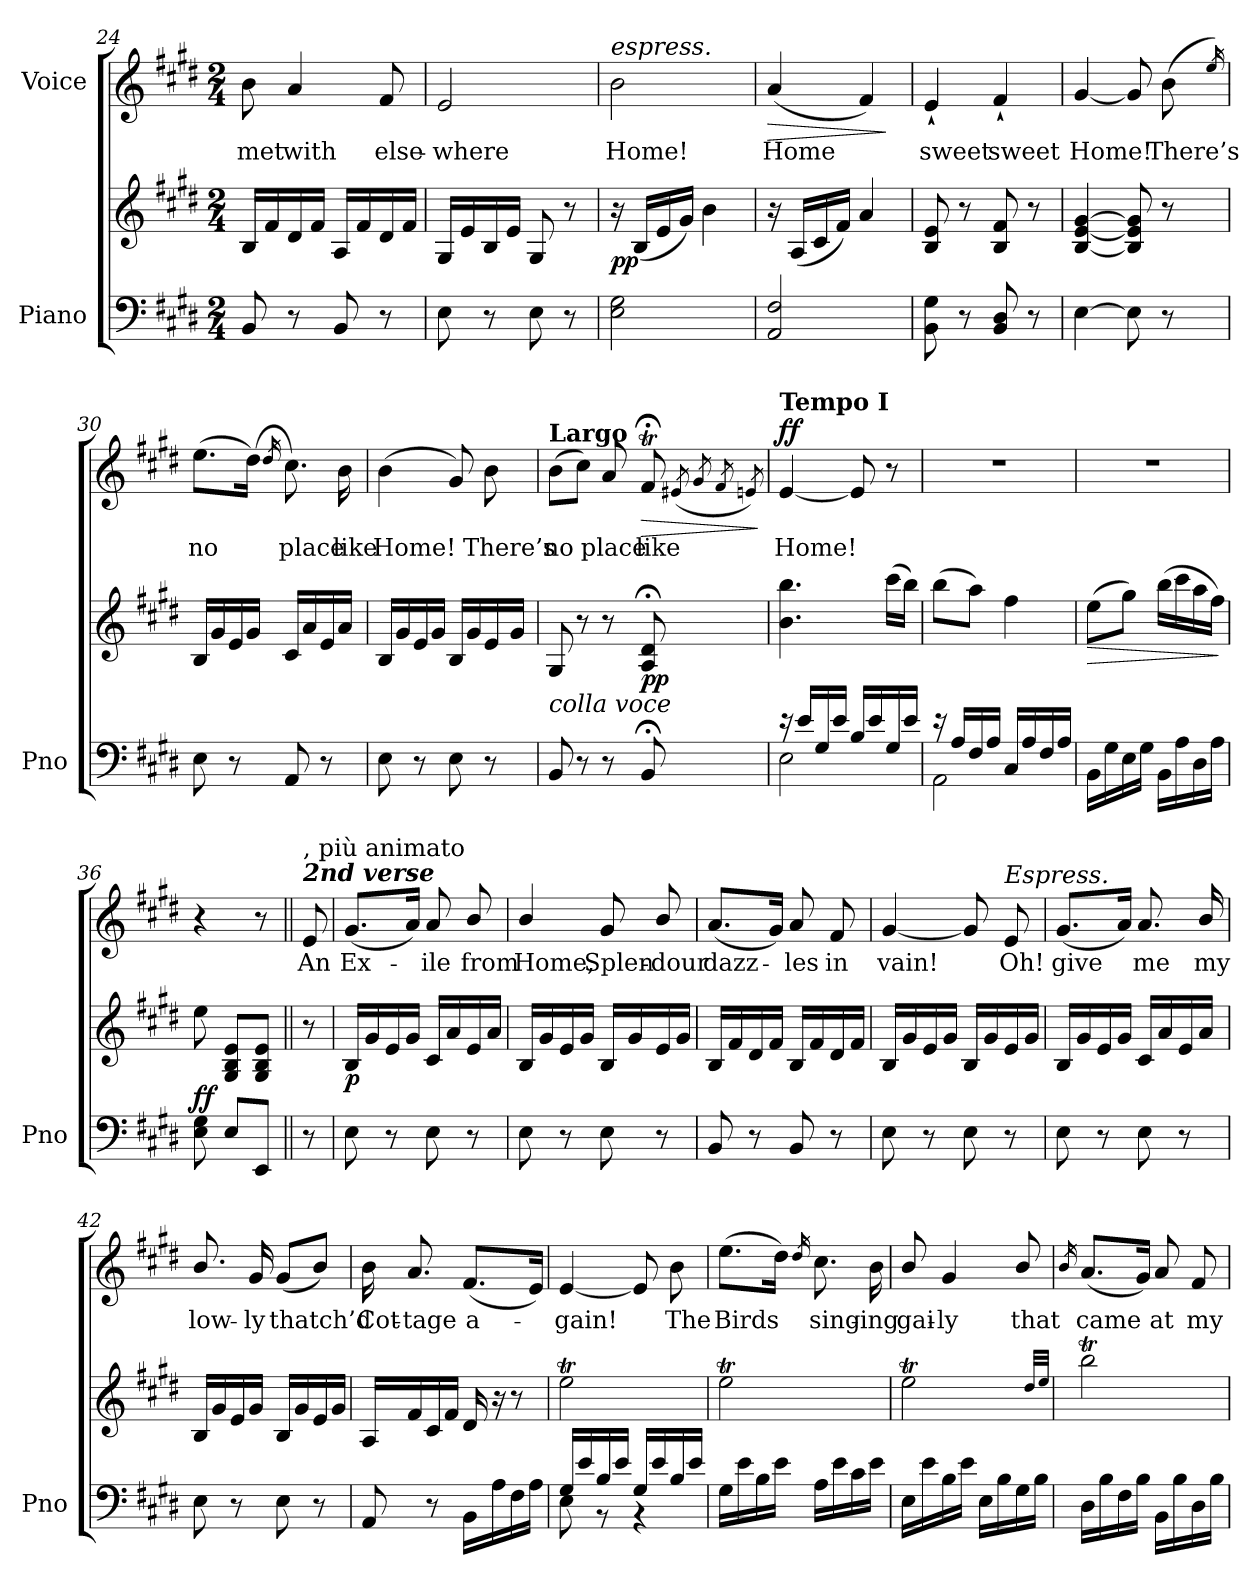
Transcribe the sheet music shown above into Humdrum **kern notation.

**kern	**kern	**dynam	**kern	**text	**dynam
*part2	*part2	*part2	*part1	*part1	*part1
*staff3	*staff2	*staff2/3	*staff1	*staff1	*staff1
*I"Piano	*	*	*I"Voice	*	*
*I'Pno	*	*	*	*	*
*clefF4	*clefG2	*	*clefG2	*	*
*k[f#c#g#d#]	*k[f#c#g#d#]	*	*k[f#c#g#d#]	*	*
*M2/4	*M2/4	*	*M2/4	*	*
=24	=24	=24	=24	=24	=24
8BB/	16B/LL	.	8b\	met	.
.	16f#/	.	.	.	.
8r	16d#/	.	4a/	with	.
.	16f#/JJ	.	.	.	.
8BB/	16A/LL	.	.	.	.
.	16f#/	.	.	.	.
8r	16d#/	.	8f#/	else-	.
.	16f#/JJ	.	.	.	.
=25	=25	=25	=25	=25	=25
8E\	16G#/LL	.	2e/	-where	.
.	16e/	.	.	.	.
8r	16B/	.	.	.	.
.	16e/JJ	.	.	.	.
8E\	8G#/	.	.	.	.
8r	8r	.	.	.	.
=26	=26	=26	=26	=26	=26
!	!	!	!LO:TX:i:t=espress.	!	!
!	!	!LO:DY:b	!	!	!
2E\ 2G#\	16r	pp	2b\	Home!	.
.	(16B/LL	.	.	.	.
.	16e/	.	.	.	.
.	16g#/JJ)	.	.	.	.
.	4b\	.	.	.	.
=27	=27	=27	=27	=27	=27
!	!	!	!	!	!LO:HP:b
2AA/ 2F#/	16r	.	(4a/	Home	>
.	(16A/LL	.	.	.	.
.	16c#/	.	.	.	.
.	16f#/JJ)	.	.	.	.
.	4a/	.	4f#/)	.	.
.	.	.	.	.	]
=28	=28	=28	=28	=28	=28
8BB\ 8G#\	8B/ 8e/	.	4e`>/	sweet	.
8r	8r	.	.	.	.
8BB/ 8D#/	8B/ 8f#/	.	4f#`>/	sweet	.
8r	8r	.	.	.	.
=29	=29	=29	=29	=29	=29
[4E\	[4B/ [>4e/ [4g#/	.	[4g#/	Home!	.
8E\]	8B/] 8e/] 8g#/]	.	8g#/]	.	.
8r	8r	.	(>8b\	There’s	.
.	.	.	16qee/)	.	.
=30	=30	=30	=30	=30	=30
8E\	16B/LL	.	(8.ee\L	no	.
.	16g#/	.	.	.	.
8r	16e/	.	.	.	.
.	16g#/JJ	.	(<16dd#\Jk)	.	.
.	.	.	16qdd#/	.	.
8AA/	16c#/LL	.	8.cc#\)	place	.
.	16a/	.	.	.	.
8r	16e/	.	.	.	.
.	16a/JJ	.	16b\	like	.
=31	=31	=31	=31	=31	=31
8E\	16B/LL	.	(<4b\	Home!	.
.	16g#/	.	.	.	.
8r	16e/	.	.	.	.
.	16g#/JJ	.	.	.	.
8E\	16B/LL	.	8g#/)	.	.
.	16g#/	.	.	.	.
8r	16e/	.	8b\	There’s	.
.	16g#/JJ	.	.	.	.
=32	=32	=32	=32	=32	=32
!	!	!	!LO:TX:a:B:t=Largo	!	!
!LO:TX:i:t=colla voce	!	!	!	!	!
8BB/	8G#/	.	(8b\L	no	.
8r	8r	.	8cc#\J)	.	.
8r	8r	.	8a/	place	.
!	!	!LO:DY:b	!	!	!LO:HP:b
8BB;/	8A/;< 8d#/;<	pp	8f#;<T/	like	>
!	!	!	!LO:N:head=solid	!	!
.	.	.	(8qe#X/	.	.
!	!	!	!LO:N:head=solid	!	!
.	.	.	8qg#/	.	.
!	!	!	!LO:N:head=solid	!	!
.	.	.	8qf#/	.	.
!	!	!	!LO:N:head=solid	!	!
.	.	.	8qen/)	.	.
.	.	.	.	.	]
=33	=33	=33	=33	=33	=33
*^	*	*	*	*	*
!	!	!	!	!LO:TX:a:B:t=Tempo I	!	!
!	!	!	!LO:DY:b	!	!	!
!	!	!	!LO:DY:n=1:b	!	!	!LO:DY:b
16r	2E\	4.b\ 4.bb\	ff other-dynamics	[4e/	Home!	ff
16e/LL	.	.	.	.	.	.
16G#/	.	.	.	.	.	.
16e/JJ	.	.	.	.	.	.
16B/LL	.	.	.	8e/]	.	.
16e/	.	.	.	.	.	.
16G#/	.	(16ccc#\LL	.	8r	.	.
16e/JJ	.	16bb\JJ)	.	.	.	.
=34	=34	=34	=34	=34	=34	=34
16r	2AA\	(8bb\L	.	2r	.	.
16A/LL	.	.	.	.	.	.
16F#/	.	8aa\J)	.	.	.	.
16A/JJ	.	.	.	.	.	.
16C#/LL	.	4ff#\	.	.	.	.
16A/	.	.	.	.	.	.
16F#/	.	.	.	.	.	.
16A/JJ	.	.	.	.	.	.
*v	*v	*	*	*	*	*
=35	=35	=35	=35	=35	=35
!	!	!LO:HP:b	!	!	!
16BB\LL	(8ee\L	>	2r	.	.
16G#\	.	.	.	.	.
16E\	8gg#\J)	.	.	.	.
16G#\JJ	.	.	.	.	.
16BB\LL	(16bb\LL	.	.	.	.
16A\	16ccc#\	.	.	.	.
16D#\	16aa\	.	.	.	.
16A\JJ	16ff#\JJ)	.	.	.	.
.	.	]	.	.	.
=36	=36	=36	=36	=36	=36
!	!	!LO:DY:b	!	!	!
8E\ 8G#\	8ee\	ff	4r	.	.
8E/L	8G#/ 8B/ 8e/L	.	.	.	.
8EE/J	8G#/ 8B/ 8e/J	.	8r	.	.
=36X2||	=36X2||	=36X2||	=36X2||	=36X2||	=36X2||
!	!	!	!LO:TX:Bi:t=2nd verse	!	!
!	!	!	!LO:TX:t=, più animato	!	!
8r	8r	.	8e/	An	.
=37	=37	=37	=37	=37	=37
!	!	!LO:DY:b	!	!	!
8E\	16B/LL	p	(8.g#/L	Ex-	.
.	16g#/	.	.	.	.
8r	16e/	.	.	.	.
.	16g#/JJ	.	16a/Jk)	.	.
8E\	16c#/LL	.	8a/	-ile	.
.	16a/	.	.	.	.
8r	16e/	.	8b/	from	.
.	16a/JJ	.	.	.	.
=38	=38	=38	=38	=38	=38
8E\	16B/LL	.	4b/	Home,	.
.	16g#/	.	.	.	.
8r	16e/	.	.	.	.
.	16g#/JJ	.	.	.	.
8E\	16B/LL	.	8g#/	Splen-	.
.	16g#/	.	.	.	.
8r	16e/	.	8b/	-dour	.
.	16g#/JJ	.	.	.	.
=39	=39	=39	=39	=39	=39
8BB/	16B/LL	.	(8.a/L	dazz-	.
.	16f#/	.	.	.	.
8r	16d#/	.	.	.	.
.	16f#/JJ	.	16g#/Jk)	.	.
8BB/	16B/LL	.	8a/	-les	.
.	16f#/	.	.	.	.
8r	16d#/	.	8f#/	in	.
.	16f#/JJ	.	.	.	.
=40	=40	=40	=40	=40	=40
8E\	16B/LL	.	[4g#/	vain!	.
.	16g#/	.	.	.	.
8r	16e/	.	.	.	.
.	16g#/JJ	.	.	.	.
8E\	16B/LL	.	8g#/]	.	.
.	16g#/	.	.	.	.
!	!	!	!LO:TX:i:t=Espress.	!	!
8r	16e/	.	8e/	Oh!	.
.	16g#/JJ	.	.	.	.
=41	=41	=41	=41	=41	=41
8E\	16B/LL	.	(8.g#/L	give	.
.	16g#/	.	.	.	.
8r	16e/	.	.	.	.
.	16g#/JJ	.	16a/Jk)	.	.
8E\	16c#/LL	.	8.a/	me	.
.	16a/	.	.	.	.
8r	16e/	.	.	.	.
.	16a/JJ	.	16b/	my	.
=42	=42	=42	=42	=42	=42
8E\	16B/LL	.	8.b/	low-	.
.	16g#/	.	.	.	.
8r	16e/	.	.	.	.
.	16g#/JJ	.	16g#/	-ly	.
8E\	16B/LL	.	(8g#/L	thatch’d	.
.	16g#/	.	.	.	.
8r	16e/	.	8b/J)	.	.
.	16g#/JJ	.	.	.	.
=43	=43	=43	=43	=43	=43
8AA/	16A/LL	.	16b\	Cot-	.
.	16f#/	.	8.a/	-tage	.
8r	16c#/	.	.	.	.
.	16f#/JJ	.	.	.	.
16BB\LL	16d#/	.	(8.f#/L	a-	.
16A\	16r	.	.	.	.
16F#\	8r	.	.	.	.
16A\JJ	.	.	16e/Jk)	.	.
=44	=44	=44	=44	=44	=44
*^	*	*	*	*	*
16G#/LL	8E\	2eeT\	.	[4e/	-gain!	.
16e/	.	.	.	.	.	.
16B/	8r	.	.	.	.	.
16e/JJ	.	.	.	.	.	.
16G#/LL	4r	.	.	8e/]	.	.
16e/	.	.	.	.	.	.
16B/	.	.	.	8b\	The	.
16e/JJ	.	.	.	.	.	.
*v	*v	*	*	*	*	*
=45	=45	=45	=45	=45	=45
16G#\LL	2eeT\	.	(8.ee\L	Birds	.
16e\	.	.	.	.	.
16B\	.	.	.	.	.
16e\JJ	.	.	16dd#\Jk)	.	.
.	.	.	16qdd#/	.	.
16A\LL	.	.	8.cc#\	sing-	.
16e\	.	.	.	.	.
16c#\	.	.	.	.	.
16e\JJ	.	.	16b\	-ing	.
=46	=46	=46	=46	=46	=46
16E\LL	2eeT\	.	8b/	gai-	.
16e\	.	.	.	.	.
16B\	.	.	4g#/	-ly	.
16e\JJ	.	.	.	.	.
16E\LL	.	.	.	.	.
16B\	.	.	.	.	.
16G#\	.	.	8b/	that	.
16B\JJ	.	.	.	.	.
.	32qdd#/LLL	.	.	.	.
.	32qee/JJJ	.	.	.	.
=47	=47	=47	=47	=47	=47
.	.	.	16qb/	.	.
16D#\LL	2bbT\	.	(8.a/L	came	.
16B\	.	.	.	.	.
16F#\	.	.	.	.	.
16B\JJ	.	.	16g#/Jk)	.	.
16BB\LL	.	.	8a/	at	.
16B\	.	.	.	.	.
16D#\	.	.	8f#/	my	.
16B\JJ	.	.	.	.	.
=	=	=	=	=	=
*-	*-	*-	*-	*-	*-
